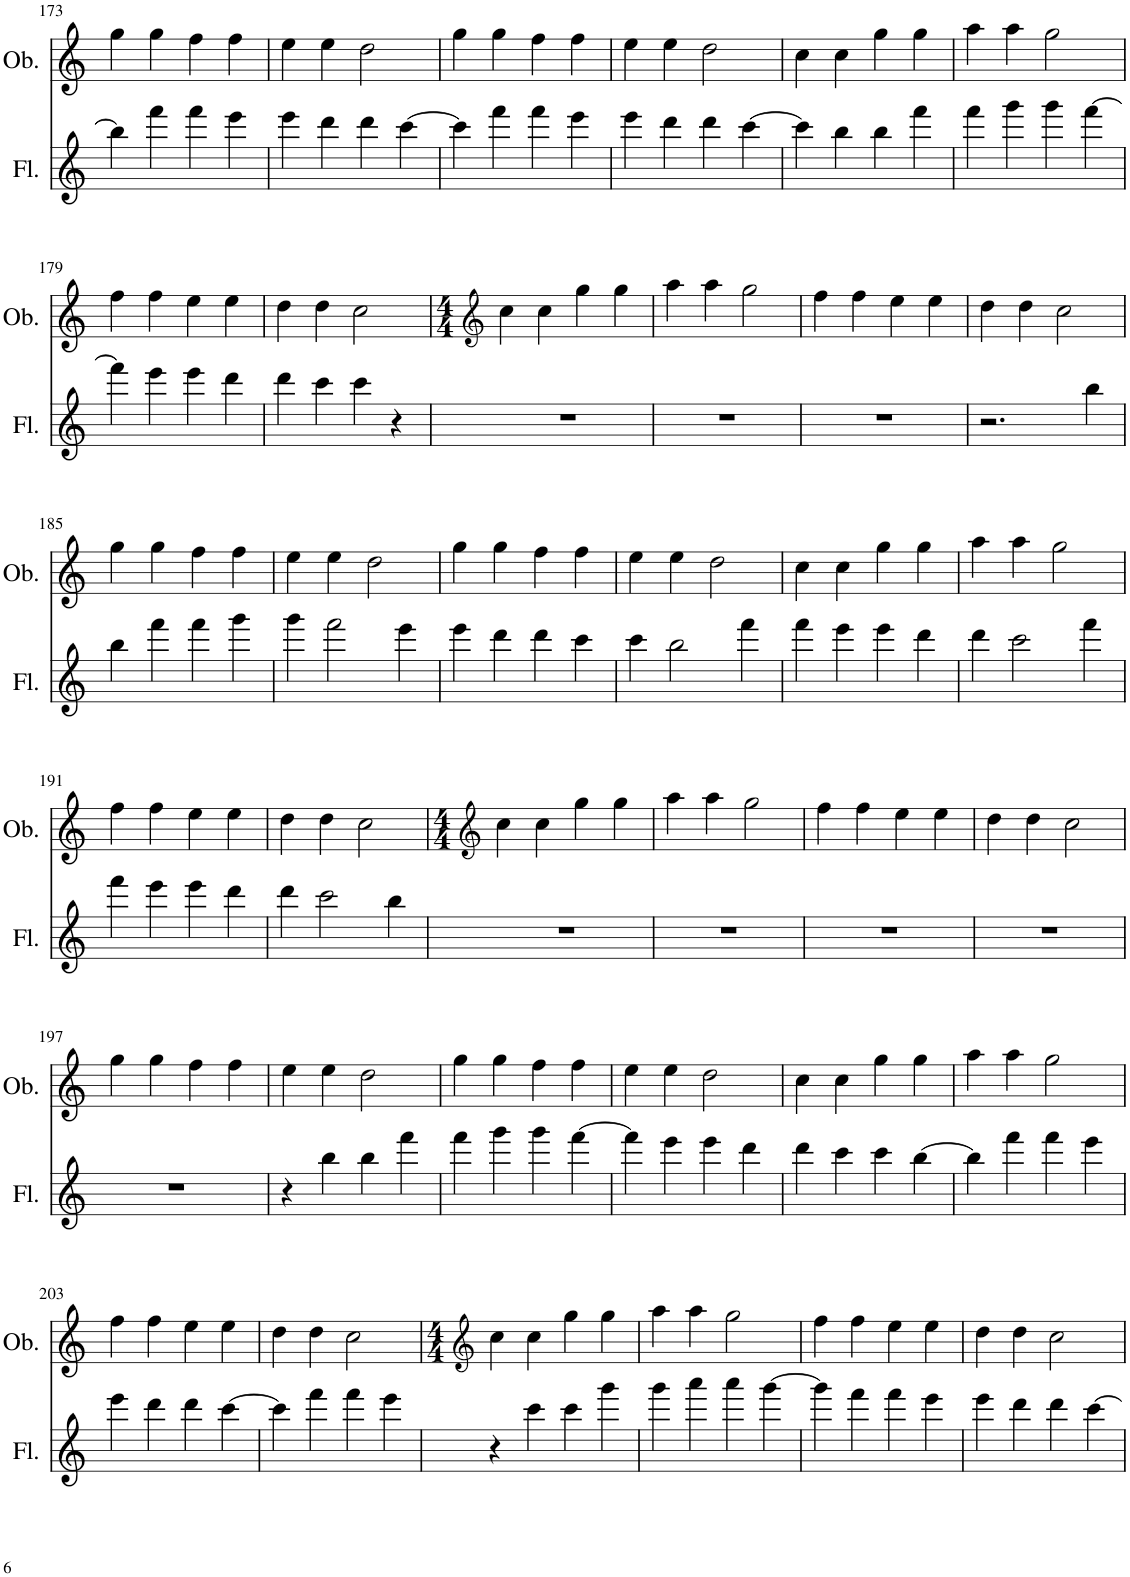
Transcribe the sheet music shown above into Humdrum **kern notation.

**kern	**kern
*part2	*part1
*staff2	*staff1
*I"Flute	*I"Oboe
*I'Fl.	*I'Ob.
!!LO:PB:g=z
*clefG2	*clefG2
*k[]	*k[]
*M4/4	*M4/4
=173	=173
4bb\]	4gg\
4fff\	4gg\
4fff\	4ff\
4eee\	4ff\
=174	=174
4eee\	4ee\
4ddd\	4ee\
4ddd\	2dd\
[4ccc\	.
=175	=175
4ccc\]	4gg\
4fff\	4gg\
4fff\	4ff\
4eee\	4ff\
=176	=176
4eee\	4ee\
4ddd\	4ee\
4ddd\	2dd\
[4ccc\	.
=177	=177
4ccc\]	4cc\
4bb\	4cc\
4bb\	4gg\
4fff\	4gg\
=178	=178
4fff\	4aa\
4ggg\	4aa\
4ggg\	2gg\
[4fff\	.
!!LO:LB:g=z
=179	=179
4fff\]	4ff\
4eee\	4ff\
4eee\	4ee\
4ddd\	4ee\
=180	=180
4ddd\	4dd\
4ccc\	4dd\
4ccc\	2cc\
4r	.
=181	=181
*	*clefG2
*	*M4/4
1r	4cc\
.	4cc\
.	4gg\
.	4gg\
=182	=182
1r	4aa\
.	4aa\
.	2gg\
=183	=183
1r	4ff\
.	4ff\
.	4ee\
.	4ee\
=184	=184
2.r	4dd\
.	4dd\
.	2cc\
4bb\	.
!!LO:LB:g=z
=185	=185
4bb\	4gg\
4fff\	4gg\
4fff\	4ff\
4ggg\	4ff\
=186	=186
4ggg\	4ee\
2fff\	4ee\
.	2dd\
4eee\	.
=187	=187
4eee\	4gg\
4ddd\	4gg\
4ddd\	4ff\
4ccc\	4ff\
=188	=188
4ccc\	4ee\
2bb\	4ee\
.	2dd\
4fff\	.
=189	=189
4fff\	4cc\
4eee\	4cc\
4eee\	4gg\
4ddd\	4gg\
=190	=190
4ddd\	4aa\
2ccc\	4aa\
.	2gg\
4fff\	.
!!LO:LB:g=z
=191	=191
4fff\	4ff\
4eee\	4ff\
4eee\	4ee\
4ddd\	4ee\
=192	=192
4ddd\	4dd\
2ccc\	4dd\
.	2cc\
4bb\	.
=193	=193
*	*clefG2
*	*M4/4
1r	4cc\
.	4cc\
.	4gg\
.	4gg\
=194	=194
1r	4aa\
.	4aa\
.	2gg\
=195	=195
1r	4ff\
.	4ff\
.	4ee\
.	4ee\
=196	=196
1r	4dd\
.	4dd\
.	2cc\
!!LO:LB:g=z
=197	=197
1r	4gg\
.	4gg\
.	4ff\
.	4ff\
=198	=198
4r	4ee\
4bb\	4ee\
4bb\	2dd\
4fff\	.
=199	=199
4fff\	4gg\
4ggg\	4gg\
4ggg\	4ff\
[4fff\	4ff\
=200	=200
4fff\]	4ee\
4eee\	4ee\
4eee\	2dd\
4ddd\	.
=201	=201
4ddd\	4cc\
4ccc\	4cc\
4ccc\	4gg\
[4bb\	4gg\
=202	=202
4bb\]	4aa\
4fff\	4aa\
4fff\	2gg\
4eee\	.
!!LO:LB:g=z
=203	=203
4eee\	4ff\
4ddd\	4ff\
4ddd\	4ee\
[4ccc\	4ee\
=204	=204
4ccc\]	4dd\
4fff\	4dd\
4fff\	2cc\
4eee\	.
=205	=205
*	*clefG2
*	*M4/4
4r	4cc\
4ccc\	4cc\
4ccc\	4gg\
4ggg\	4gg\
=206	=206
4ggg\	4aa\
4aaa\	4aa\
4aaa\	2gg\
[4ggg\	.
=207	=207
4ggg\]	4ff\
4fff\	4ff\
4fff\	4ee\
4eee\	4ee\
=208	=208
4eee\	4dd\
4ddd\	4dd\
4ddd\	2cc\
[4ccc\	.
=	=
*-	*-
